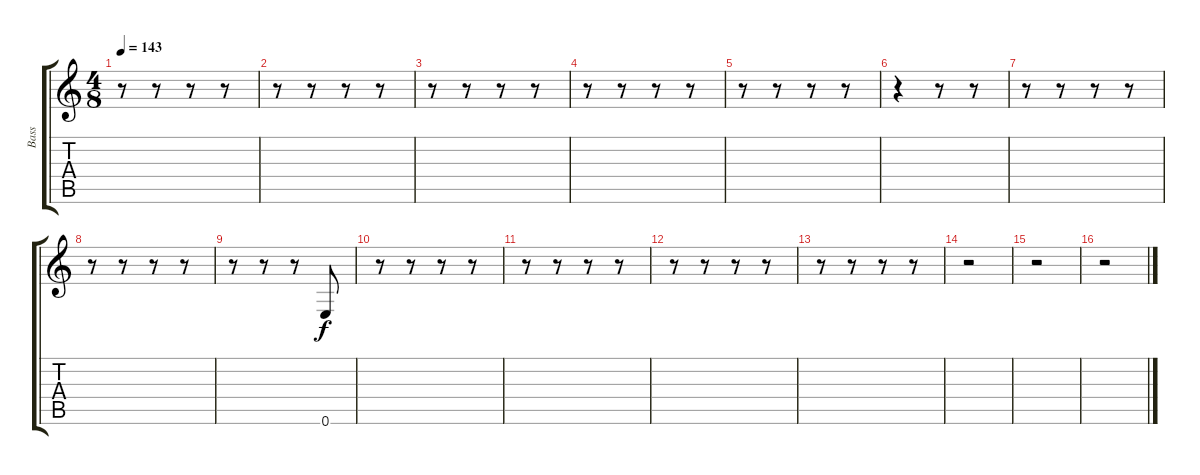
\track ("Bass" "Bass") {instrument electricbasspick}
\staff {score tabs}
\tuning (E4 B3 G3 D3 A2 E2) {hide}
\ts (4 8)
\tempo 143
\clef g2
\ks c
r.8{dy f} r.8 r.8 r.8 |
r.8 r.8 r.8 r.8 |
r.8 r.8 r.8 r.8 |
r.8 r.8 r.8 r.8 |
r.8 r.8 r.8 r.8 |
r.4 r.8 r.8 |
r.8 r.8 r.8 r.8 |
r.8 r.8 r.8 r.8 |
r.8 r.8 r.8 0.6.8 |
r.8 r.8 r.8 r.8 |
r.8 r.8 r.8 r.8 |
r.8 r.8 r.8 r.8 |
r.8 r.8 r.8 r.8 |
r.2 |
r.2 |
r.2
